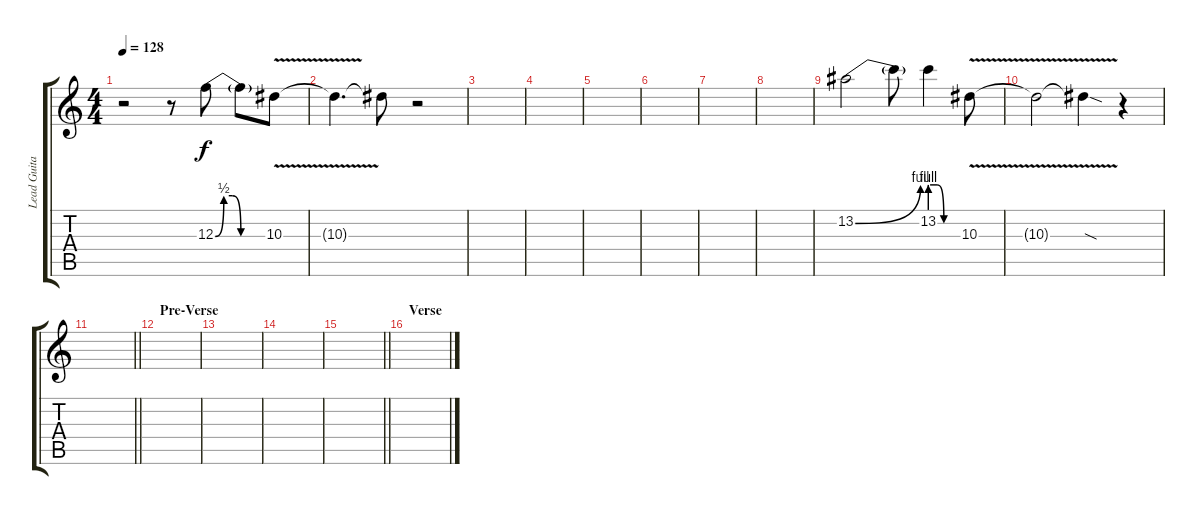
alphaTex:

\track ("Lead Guitar 2" "Lead Guita") {instrument overdrivenguitar}
\staff {score tabs}
\tuning (D4 A3 F3 C3 G2 D2) {hide}
\ts (4 4)
\tempo 128
\clef g2
\ks c
r.2{dy f} r.8 12.3{be (custom 0 0 10 2 20 2 30 0 60 0)}.8 12.3{t}.8 10.3{v}.8 |
10.3{t}.4{d} 10.3{t}.8 r.2 |
|
|
|
|
|
|
13.2{be (bend 0 0 60 4)}.2 13.2{t}.8 13.2{be (custom 0 4 15 4 30 0 60 0)}.4 10.3{v}.8 |
10.3{v t}.2 10.3{v sod t}.4 r.4 |
\barLineRight lightlight
|
\section ("" "Pre-Verse")
|
|
|
\barLineRight lightlight
|
\section ("" "Verse")
